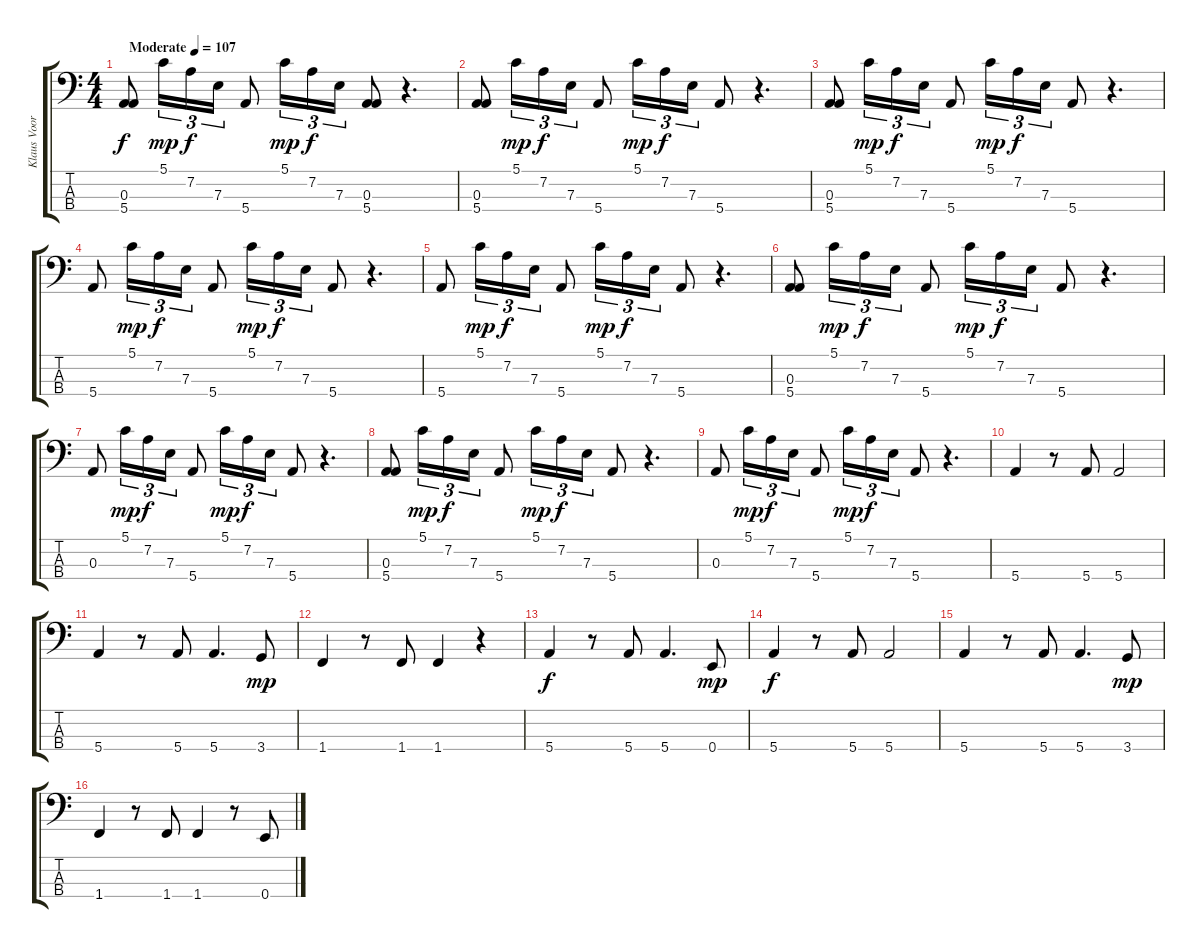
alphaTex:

\track ("Klaus Voormann (Bass)" "Klaus Voor") {instrument electricbassfinger}
\staff {score tabs}
\tuning (G2 D2 A1 E1) {hide}
\ts (4 4)
\tempo (107 "Moderate")
\clef f4
\ks c
(0.3 5.4).8{dy f instrument electricbassfinger} 5.1.16{tu (3 2) dy mp} 7.2.16{tu (3 2) dy f} 7.3.16{tu (3 2)} 5.4.8 5.1.16{tu (3 2) dy mp} 7.2.16{tu (3 2) dy f} 7.3.16{tu (3 2)} (0.3 5.4).8 r.4{d} |
(0.3 5.4).8 5.1.16{tu (3 2) dy mp} 7.2.16{tu (3 2) dy f} 7.3.16{tu (3 2)} 5.4.8 5.1.16{tu (3 2) dy mp} 7.2.16{tu (3 2) dy f} 7.3.16{tu (3 2)} 5.4.8 r.4{d} |
(0.3 5.4).8 5.1.16{tu (3 2) dy mp} 7.2.16{tu (3 2) dy f} 7.3.16{tu (3 2)} 5.4.8 5.1.16{tu (3 2) dy mp} 7.2.16{tu (3 2) dy f} 7.3.16{tu (3 2)} 5.4.8 r.4{d} |
5.4.8 5.1.16{tu (3 2) dy mp} 7.2.16{tu (3 2) dy f} 7.3.16{tu (3 2)} 5.4.8 5.1.16{tu (3 2) dy mp} 7.2.16{tu (3 2) dy f} 7.3.16{tu (3 2)} 5.4.8 r.4{d} |
5.4.8 5.1.16{tu (3 2) dy mp} 7.2.16{tu (3 2) dy f} 7.3.16{tu (3 2)} 5.4.8 5.1.16{tu (3 2) dy mp} 7.2.16{tu (3 2) dy f} 7.3.16{tu (3 2)} 5.4.8 r.4{d} |
(0.3 5.4).8 5.1.16{tu (3 2) dy mp} 7.2.16{tu (3 2) dy f} 7.3.16{tu (3 2)} 5.4.8 5.1.16{tu (3 2) dy mp} 7.2.16{tu (3 2) dy f} 7.3.16{tu (3 2)} 5.4.8 r.4{d} |
0.3.8 5.1.16{tu (3 2) dy mp} 7.2.16{tu (3 2) dy f} 7.3.16{tu (3 2)} 5.4.8 5.1.16{tu (3 2) dy mp} 7.2.16{tu (3 2) dy f} 7.3.16{tu (3 2)} 5.4.8 r.4{d} |
(0.3 5.4).8 5.1.16{tu (3 2) dy mp} 7.2.16{tu (3 2) dy f} 7.3.16{tu (3 2)} 5.4.8 5.1.16{tu (3 2) dy mp} 7.2.16{tu (3 2) dy f} 7.3.16{tu (3 2)} 5.4.8 r.4{d} |
0.3.8 5.1.16{tu (3 2) dy mp} 7.2.16{tu (3 2) dy f} 7.3.16{tu (3 2)} 5.4.8 5.1.16{tu (3 2) dy mp} 7.2.16{tu (3 2) dy f} 7.3.16{tu (3 2)} 5.4.8 r.4{d} |
5.4.4 r.8 5.4.8 5.4.2 |
5.4.4 r.8 5.4.8 5.4.4{d} 3.4.8{dy mp} |
1.4.4 r.8 1.4.8 1.4.4 r.4 |
5.4.4{dy f} r.8 5.4.8 5.4.4{d} 0.4.8{dy mp} |
5.4.4{dy f} r.8 5.4.8 5.4.2 |
5.4.4 r.8 5.4.8 5.4.4{d} 3.4.8{dy mp} |
1.4.4 r.8 1.4.8 1.4.4 r.8 0.4.8
